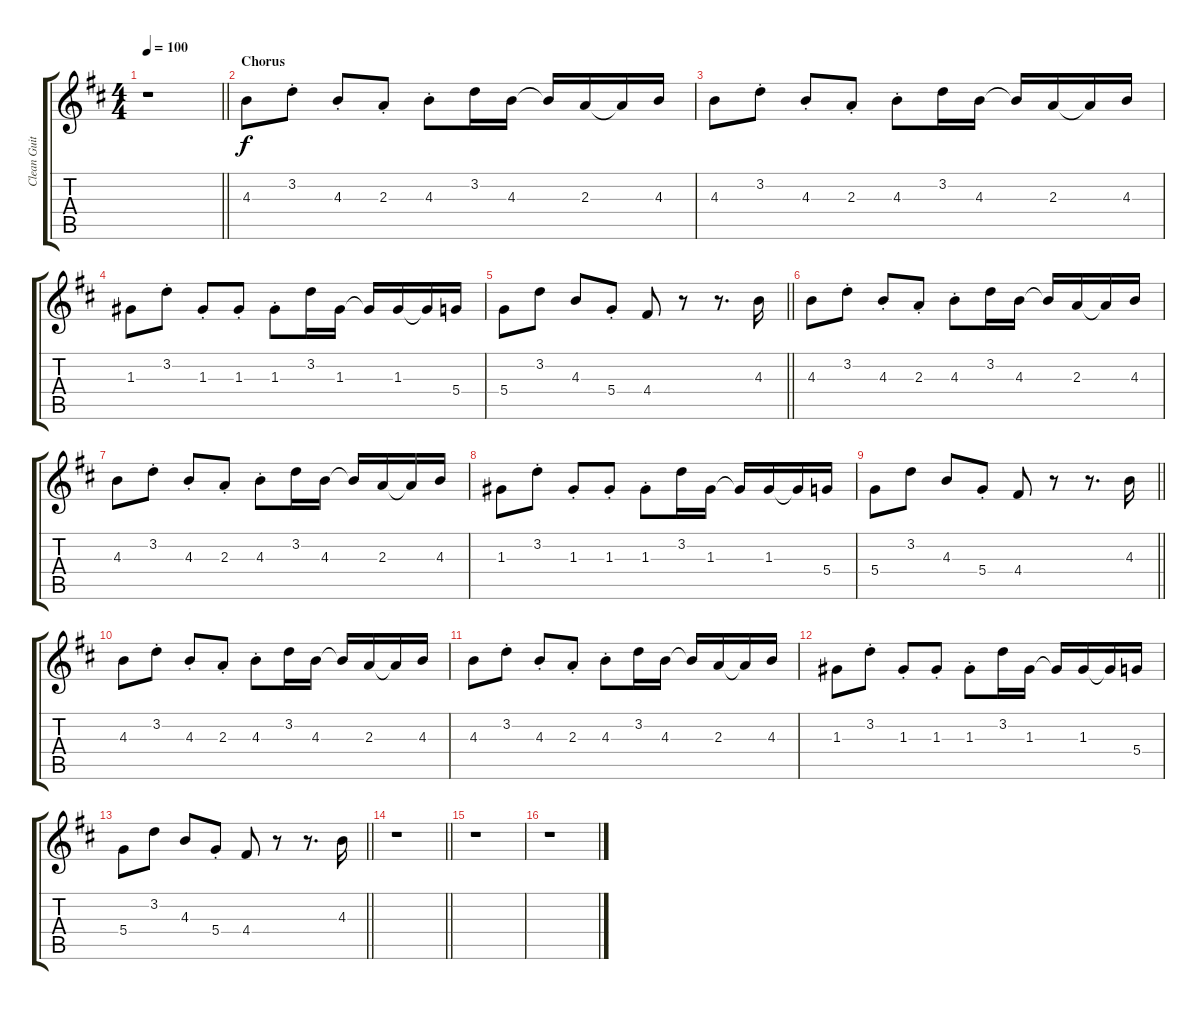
\track ("Clean Guitar" "Clean Guit") {instrument electricguitarclean}
\staff {score tabs}
\tuning (E4 B3 G3 D3 A2 E2) {hide}
\ts (4 4)
\tempo 100
\clef g2
\barLineRight lightlight
\ks bminor
r.1{dy f} |
\section ("" "Chorus")
4.3.8 3.2{st}.8 4.3{st}.8 2.3{st}.8 4.3{st}.8 3.2.16 4.3.16 4.3{t}.16 2.3.16 2.3{t}.16 4.3.16 |
4.3.8 3.2{st}.8 4.3{st}.8 2.3{st}.8 4.3{st}.8 3.2.16 4.3.16 4.3{t}.16 2.3.16 2.3{t}.16 4.3.16 |
1.3.8 3.2{st}.8 1.3{st}.8 1.3{st}.8 1.3{st}.8 3.2.16 1.3.16 1.3{t}.16 1.3.16 1.3{t}.16 5.4.16 |
\barLineRight lightlight
5.4.8 3.2.8 4.3.8 5.4{st}.8 4.4.8 r.8 r.8{d} 4.3.16 |
4.3.8 3.2{st}.8 4.3{st}.8 2.3{st}.8 4.3{st}.8 3.2.16 4.3.16 4.3{t}.16 2.3.16 2.3{t}.16 4.3.16 |
4.3.8 3.2{st}.8 4.3{st}.8 2.3{st}.8 4.3{st}.8 3.2.16 4.3.16 4.3{t}.16 2.3.16 2.3{t}.16 4.3.16 |
1.3.8 3.2{st}.8 1.3{st}.8 1.3{st}.8 1.3{st}.8 3.2.16 1.3.16 1.3{t}.16 1.3.16 1.3{t}.16 5.4.16 |
\barLineRight lightlight
5.4.8 3.2.8 4.3.8 5.4{st}.8 4.4.8 r.8 r.8{d} 4.3.16 |
4.3.8 3.2{st}.8 4.3{st}.8 2.3{st}.8 4.3{st}.8 3.2.16 4.3.16 4.3{t}.16 2.3.16 2.3{t}.16 4.3.16 |
4.3.8 3.2{st}.8 4.3{st}.8 2.3{st}.8 4.3{st}.8 3.2.16 4.3.16 4.3{t}.16 2.3.16 2.3{t}.16 4.3.16 |
1.3.8 3.2{st}.8 1.3{st}.8 1.3{st}.8 1.3{st}.8 3.2.16 1.3.16 1.3{t}.16 1.3.16 1.3{t}.16 5.4.16 |
\barLineRight lightlight
5.4.8 3.2.8 4.3.8 5.4{st}.8 4.4.8 r.8 r.8{d} 4.3.16 |
\barLineRight lightlight
r.1 |
r.1 |
r.1
